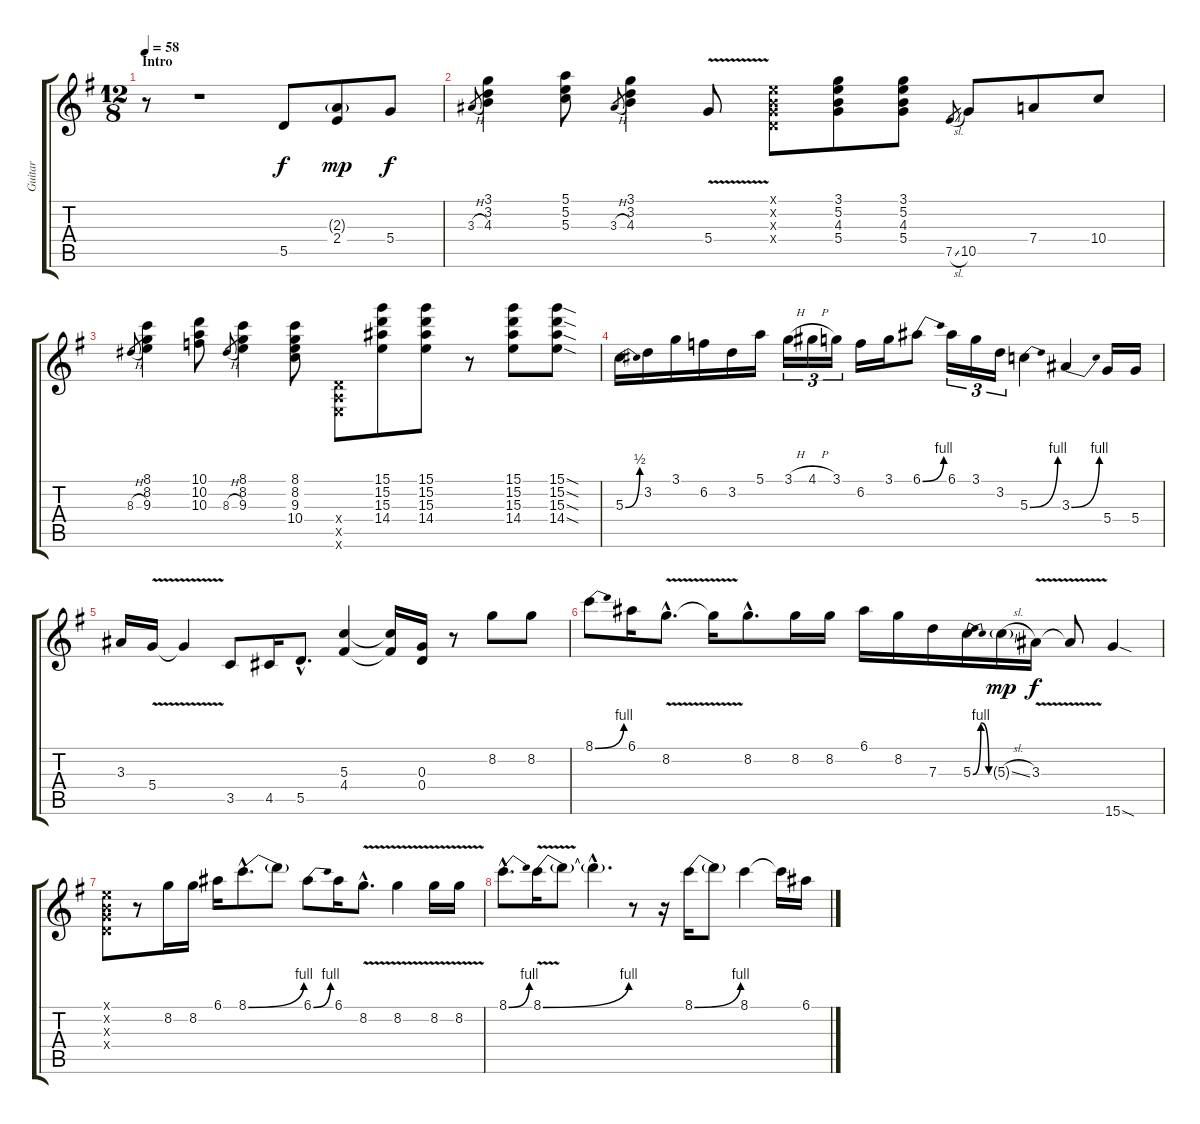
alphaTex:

\track ("Guitar" "Guitar") {instrument distortionguitar}
\staff {score tabs}
\tuning (E4 B3 G3 D3 A2 E2) {hide}
\ts (12 8)
\section ("" "Intro")
\tempo 58
\clef g2
\ks g
r.8{dy f instrument distortionguitar} r.1 5.5.8 (2.3{g} 2.4).8{dy mp} 5.4.8{dy f} |
3.3{h}.8{gr} (3.1 3.2 4.3).4 (5.1 5.2 5.3).8 3.3{h}.8{gr} (3.1 3.2 4.3).4 5.4{v}.8 (0.1{x} 0.2{x} 0.3{x} 0.4{x}).8 (3.1 5.2 4.3 5.4).8 (3.1 5.2 4.3 5.4).8 7.5{sl}.8{gr} 10.5.8 7.4.8 10.4.8 |
8.3{h}.8{gr} (8.1 8.2 9.3).4 (10.1 10.2 10.3).8 8.3{h}.8{gr} (8.1 8.2 9.3).4 (8.1 8.2 9.3 10.4).8 (0.4{x} 0.5{x} 0.6{x}).8 (15.1 15.2 15.3 14.4).8 (15.1 15.2 15.3 14.4).8 r.8 (15.1 15.2 15.3 14.4).8 (15.1{sod} 15.2{sod} 15.3{sod} 14.4{sod}).8 |
5.3{be (bend 0 0 60 2)}.16 3.2.16 3.1.16 6.2.16 3.2.16 5.1.16 3.1{h}.16{tu (3 2)} 4.1{h}.16{tu (3 2)} 3.1.16{tu (3 2)} 6.2.16 3.1.16 6.1{be (bend 0 0 60 4)}.8 6.1.16{tu (3 2)} 3.1.16{tu (3 2)} 3.2.16{tu (3 2)} 5.3{be (bend 0 0 60 4)}.4 3.3{be (bend 0 0 60 4)}.4 5.4.16 5.4.16 |
3.3.16 5.4{v}.16 5.4{t}.4 3.5.8 4.5.16 5.5{hac}.8{d} (5.3 4.4).4 (5.3{t} 4.4{t}).16 (0.3 0.4).16 r.8 8.2.8 8.2.8 |
8.1{be (bend 0 0 60 4)}.8 6.1.16 8.2{v hac}.8{d} 8.2{t}.16 8.2{hac}.8{d} 8.2.16 8.2.16 6.1.16 8.2.16 7.3.16 5.3{be (bendrelease 0 0 15 4 45 4 60 0)}.16 5.3{sl g}.16{dy mp} 3.3{v}.16{dy f} 3.3{t}.8 15.6{sod}.4 |
(0.1{x} 0.2{x} 0.3{x} 0.4{x}).8 r.8 8.2.16 8.2.16 6.1.16 8.1{be (bend 0 0 60 4) hac}.8{d} 8.1{t}.8 6.1{be (bend 0 0 60 4)}.8 6.1.16 8.2{v hac}.8{d} 8.2{v}.4 8.2{v}.16 8.2{v}.16 |
8.1{be (bend 0 0 60 4) hac}.8{d} 8.1{be (bend 0 0 60 4) v}.16 8.1{t}.8 8.1{hac t}.4{d} r.8 r.16 8.1{be (bend 0 0 60 4)}.16 8.1{t}.8 8.1.4 8.1{t}.16 6.1.16
